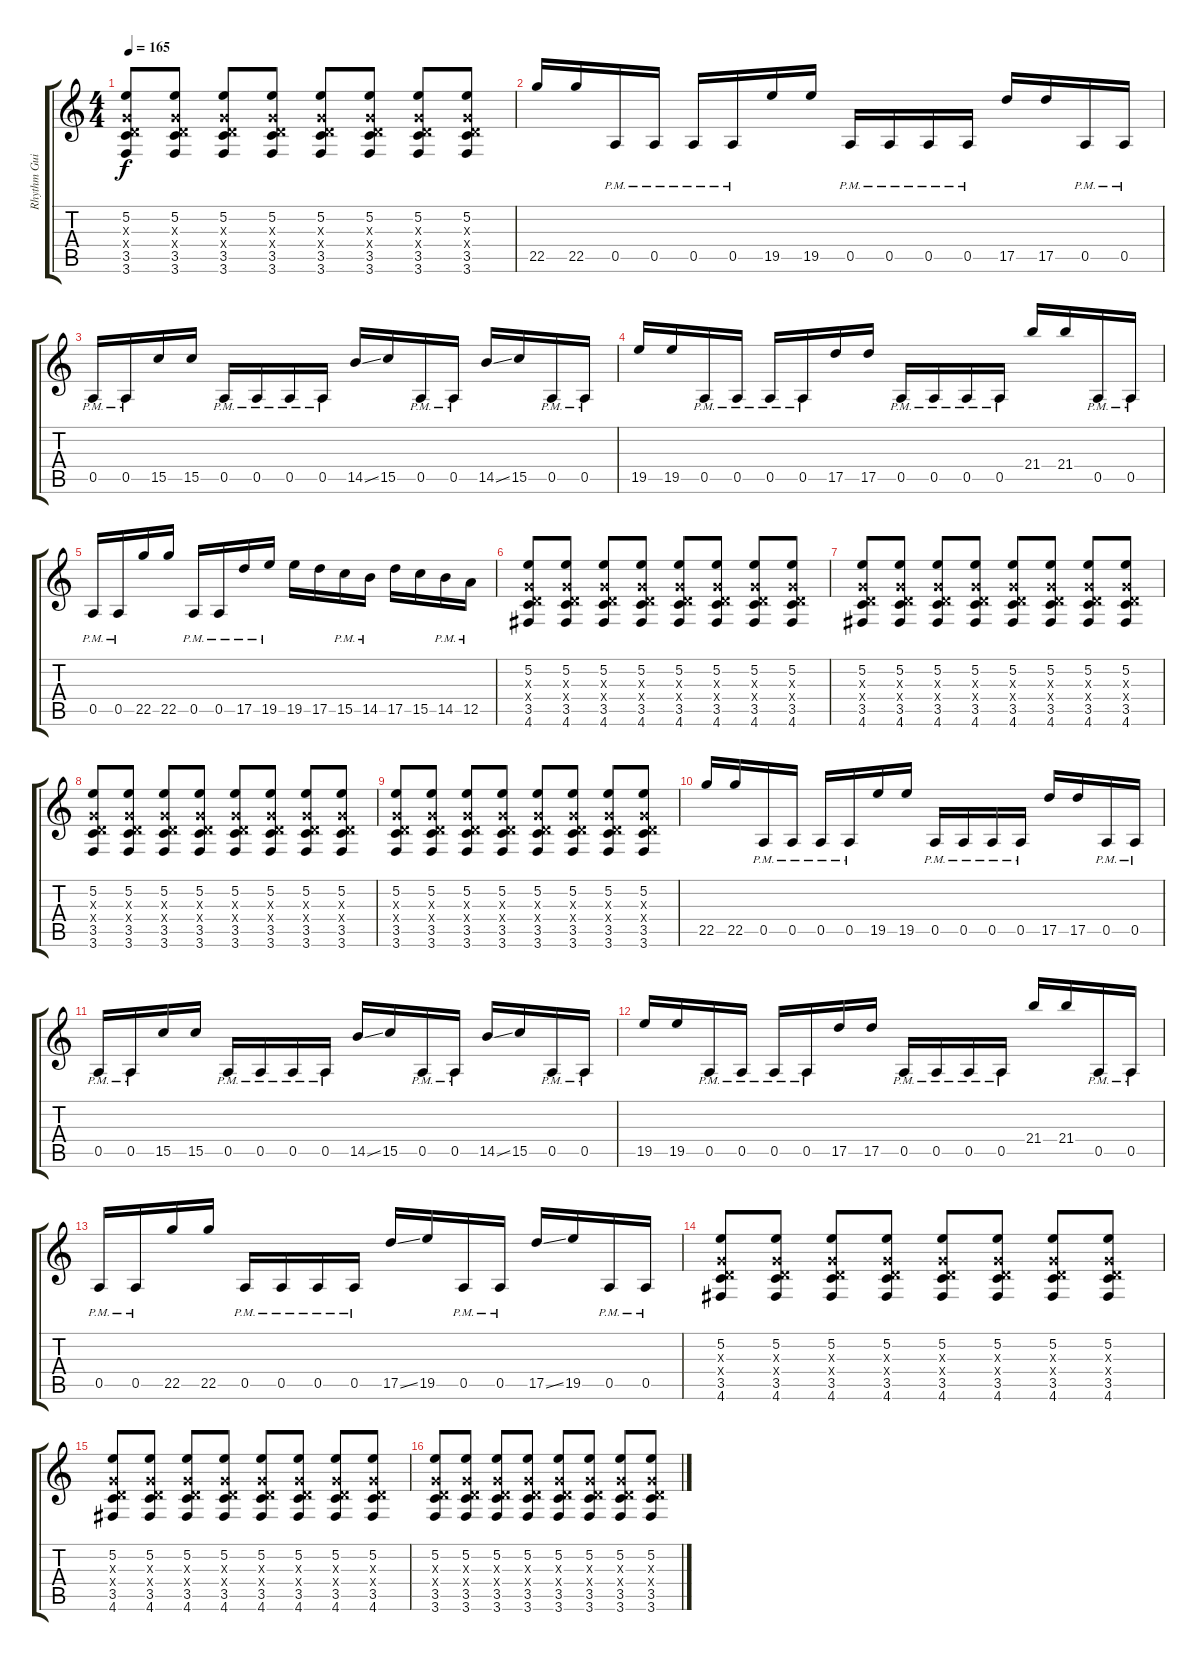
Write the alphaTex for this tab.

\track ("Rhythm Guitar 2" "Rhythm Gui") {instrument distortionguitar}
\staff {score tabs}
\tuning (E4 B3 G3 D3 A2 D2) {hide}
\ts (4 4)
\tempo 165
\clef g2
\ks c
(5.2 0.3{x} 0.4{x} 3.5 3.6).8{dy f} (5.2 0.3{x} 0.4{x} 3.5 3.6).8 (5.2 0.3{x} 0.4{x} 3.5 3.6).8 (5.2 0.3{x} 0.4{x} 3.5 3.6).8 (5.2 0.3{x} 0.4{x} 3.5 3.6).8 (5.2 0.3{x} 0.4{x} 3.5 3.6).8 (5.2 0.3{x} 0.4{x} 3.5 3.6).8 (5.2 0.3{x} 0.4{x} 3.5 3.6).8 |
22.5.16 22.5.16 0.5{pm}.16 0.5{pm}.16 0.5{pm}.16 0.5{pm}.16 19.5.16 19.5.16 0.5{pm}.16 0.5{pm}.16 0.5{pm}.16 0.5{pm}.16 17.5.16 17.5.16 0.5{pm}.16 0.5{pm}.16 |
0.5{pm}.16 0.5{pm}.16 15.5.16 15.5.16 0.5{pm}.16 0.5{pm}.16 0.5{pm}.16 0.5{pm}.16 14.5{ss}.16 15.5.16 0.5{pm}.16 0.5{pm}.16 14.5{ss}.16 15.5.16 0.5{pm}.16 0.5{pm}.16 |
19.5.16 19.5.16 0.5{pm}.16 0.5{pm}.16 0.5{pm}.16 0.5{pm}.16 17.5.16 17.5.16 0.5{pm}.16 0.5{pm}.16 0.5{pm}.16 0.5{pm}.16 21.4.16 21.4.16 0.5{pm}.16 0.5{pm}.16 |
0.5{pm}.16 0.5{pm}.16 22.5.16 22.5.16 0.5{pm}.16 0.5{pm}.16 17.5{pm}.16 19.5{pm}.16 19.5.16 17.5.16 15.5{pm}.16 14.5{pm}.16 17.5.16 15.5.16 14.5{pm}.16 12.5{pm}.16 |
(5.2 0.3{x} 0.4{x} 3.5 4.6).8 (5.2 0.3{x} 0.4{x} 3.5 4.6).8 (5.2 0.3{x} 0.4{x} 3.5 4.6).8 (5.2 0.3{x} 0.4{x} 3.5 4.6).8 (5.2 0.3{x} 0.4{x} 3.5 4.6).8 (5.2 0.3{x} 0.4{x} 3.5 4.6).8 (5.2 0.3{x} 0.4{x} 3.5 4.6).8 (5.2 0.3{x} 0.4{x} 3.5 4.6).8 |
(5.2 0.3{x} 0.4{x} 3.5 4.6).8 (5.2 0.3{x} 0.4{x} 3.5 4.6).8 (5.2 0.3{x} 0.4{x} 3.5 4.6).8 (5.2 0.3{x} 0.4{x} 3.5 4.6).8 (5.2 0.3{x} 0.4{x} 3.5 4.6).8 (5.2 0.3{x} 0.4{x} 3.5 4.6).8 (5.2 0.3{x} 0.4{x} 3.5 4.6).8 (5.2 0.3{x} 0.4{x} 3.5 4.6).8 |
(5.2 0.3{x} 0.4{x} 3.5 3.6).8 (5.2 0.3{x} 0.4{x} 3.5 3.6).8 (5.2 0.3{x} 0.4{x} 3.5 3.6).8 (5.2 0.3{x} 0.4{x} 3.5 3.6).8 (5.2 0.3{x} 0.4{x} 3.5 3.6).8 (5.2 0.3{x} 0.4{x} 3.5 3.6).8 (5.2 0.3{x} 0.4{x} 3.5 3.6).8 (5.2 0.3{x} 0.4{x} 3.5 3.6).8 |
(5.2 0.3{x} 0.4{x} 3.5 3.6).8 (5.2 0.3{x} 0.4{x} 3.5 3.6).8 (5.2 0.3{x} 0.4{x} 3.5 3.6).8 (5.2 0.3{x} 0.4{x} 3.5 3.6).8 (5.2 0.3{x} 0.4{x} 3.5 3.6).8 (5.2 0.3{x} 0.4{x} 3.5 3.6).8 (5.2 0.3{x} 0.4{x} 3.5 3.6).8 (5.2 0.3{x} 0.4{x} 3.5 3.6).8 |
22.5.16 22.5.16 0.5{pm}.16 0.5{pm}.16 0.5{pm}.16 0.5{pm}.16 19.5.16 19.5.16 0.5{pm}.16 0.5{pm}.16 0.5{pm}.16 0.5{pm}.16 17.5.16 17.5.16 0.5{pm}.16 0.5{pm}.16 |
0.5{pm}.16 0.5{pm}.16 15.5.16 15.5.16 0.5{pm}.16 0.5{pm}.16 0.5{pm}.16 0.5{pm}.16 14.5{ss}.16 15.5.16 0.5{pm}.16 0.5{pm}.16 14.5{ss}.16 15.5.16 0.5{pm}.16 0.5{pm}.16 |
19.5.16 19.5.16 0.5{pm}.16 0.5{pm}.16 0.5{pm}.16 0.5{pm}.16 17.5.16 17.5.16 0.5{pm}.16 0.5{pm}.16 0.5{pm}.16 0.5{pm}.16 21.4.16 21.4.16 0.5{pm}.16 0.5{pm}.16 |
0.5{pm}.16 0.5{pm}.16 22.5.16 22.5.16 0.5{pm}.16 0.5{pm}.16 0.5{pm}.16 0.5{pm}.16 17.5{ss}.16 19.5.16 0.5{pm}.16 0.5{pm}.16 17.5{ss}.16 19.5.16 0.5{pm}.16 0.5{pm}.16 |
(5.2 0.3{x} 0.4{x} 3.5 4.6).8 (5.2 0.3{x} 0.4{x} 3.5 4.6).8 (5.2 0.3{x} 0.4{x} 3.5 4.6).8 (5.2 0.3{x} 0.4{x} 3.5 4.6).8 (5.2 0.3{x} 0.4{x} 3.5 4.6).8 (5.2 0.3{x} 0.4{x} 3.5 4.6).8 (5.2 0.3{x} 0.4{x} 3.5 4.6).8 (5.2 0.3{x} 0.4{x} 3.5 4.6).8 |
(5.2 0.3{x} 0.4{x} 3.5 4.6).8 (5.2 0.3{x} 0.4{x} 3.5 4.6).8 (5.2 0.3{x} 0.4{x} 3.5 4.6).8 (5.2 0.3{x} 0.4{x} 3.5 4.6).8 (5.2 0.3{x} 0.4{x} 3.5 4.6).8 (5.2 0.3{x} 0.4{x} 3.5 4.6).8 (5.2 0.3{x} 0.4{x} 3.5 4.6).8 (5.2 0.3{x} 0.4{x} 3.5 4.6).8 |
(5.2 0.3{x} 0.4{x} 3.5 3.6).8 (5.2 0.3{x} 0.4{x} 3.5 3.6).8 (5.2 0.3{x} 0.4{x} 3.5 3.6).8 (5.2 0.3{x} 0.4{x} 3.5 3.6).8 (5.2 0.3{x} 0.4{x} 3.5 3.6).8 (5.2 0.3{x} 0.4{x} 3.5 3.6).8 (5.2 0.3{x} 0.4{x} 3.5 3.6).8 (5.2 0.3{x} 0.4{x} 3.5 3.6).8
